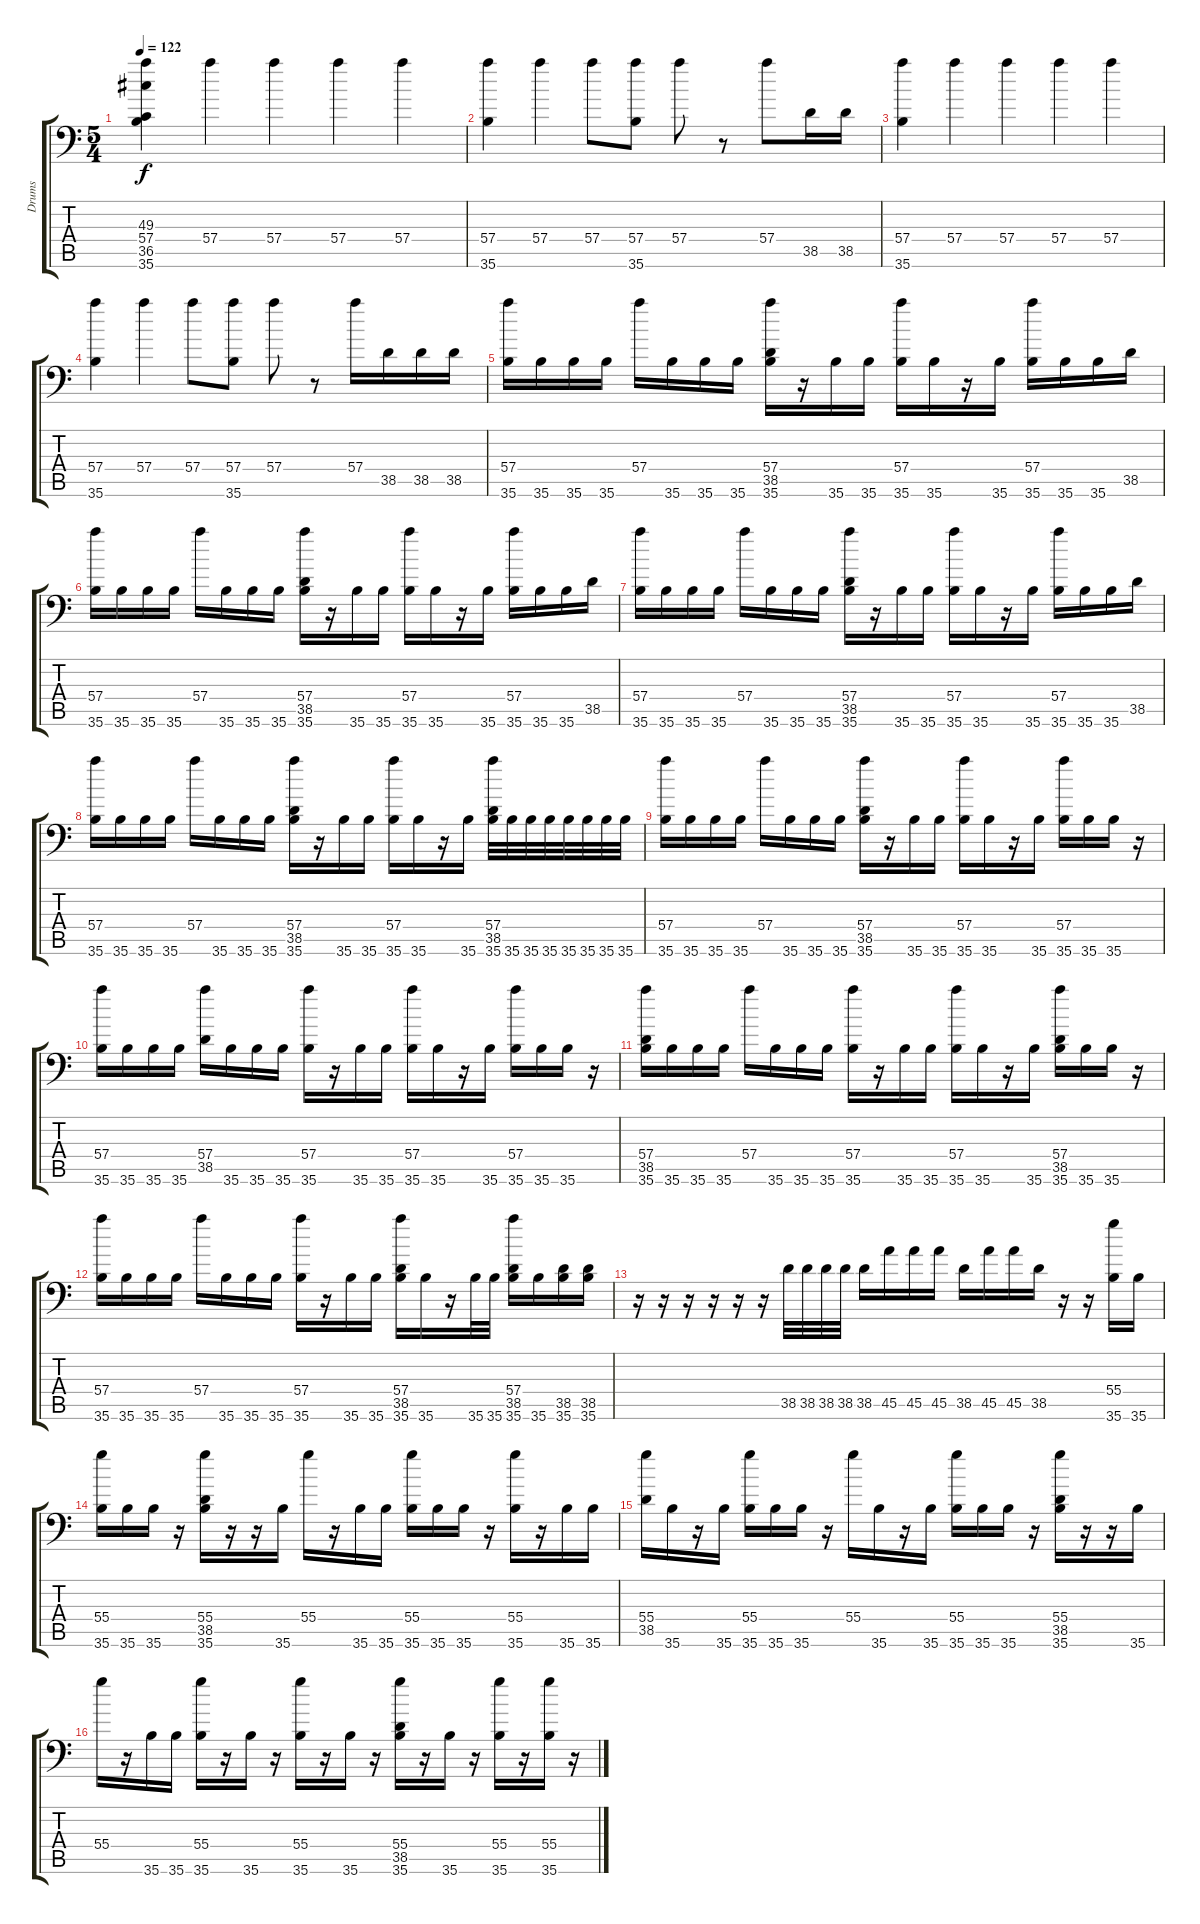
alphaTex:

\track ("Drums" "Drums") {instrument acousticgrandpiano}
\staff {score tabs}
\tuning (C-1 C-1 C-1 C-1 C-1 C-1) {hide}
\ts (5 4)
\tempo 122
\clef f4
\ks c
(49.3 57.4 36.5 35.6).4{dy f} 57.4.4 57.4.4 57.4.4 57.4.4 |
(57.4 35.6).4 57.4.4 57.4.8 (57.4 35.6).8 57.4.8 r.8 57.4.8 38.5.16 38.5.16 |
(57.4 35.6).4 57.4.4 57.4.4 57.4.4 57.4.4 |
(57.4 35.6).4 57.4.4 57.4.8 (57.4 35.6).8 57.4.8 r.8 57.4.16 38.5.16 38.5.16 38.5.16 |
(57.4 35.6).16 35.6.16 35.6.16 35.6.16 57.4.16 35.6.16 35.6.16 35.6.16 (57.4 38.5 35.6).16 r.16 35.6.16 35.6.16 (57.4 35.6).16 35.6.16 r.16 35.6.16 (57.4 35.6).16 35.6.16 35.6.16 38.5.16 |
(57.4 35.6).16 35.6.16 35.6.16 35.6.16 57.4.16 35.6.16 35.6.16 35.6.16 (57.4 38.5 35.6).16 r.16 35.6.16 35.6.16 (57.4 35.6).16 35.6.16 r.16 35.6.16 (57.4 35.6).16 35.6.16 35.6.16 38.5.16 |
(57.4 35.6).16 35.6.16 35.6.16 35.6.16 57.4.16 35.6.16 35.6.16 35.6.16 (57.4 38.5 35.6).16 r.16 35.6.16 35.6.16 (57.4 35.6).16 35.6.16 r.16 35.6.16 (57.4 35.6).16 35.6.16 35.6.16 38.5.16 |
(57.4 35.6).16 35.6.16 35.6.16 35.6.16 57.4.16 35.6.16 35.6.16 35.6.16 (57.4 38.5 35.6).16 r.16 35.6.16 35.6.16 (57.4 35.6).16 35.6.16 r.16 35.6.16 (57.4 38.5 35.6).32 35.6.32 35.6.32 35.6.32 35.6.32 35.6.32 35.6.32 35.6.32 |
(57.4 35.6).16 35.6.16 35.6.16 35.6.16 57.4.16 35.6.16 35.6.16 35.6.16 (57.4 38.5 35.6).16 r.16 35.6.16 35.6.16 (57.4 35.6).16 35.6.16 r.16 35.6.16 (57.4 35.6).16 35.6.16 35.6.16 r.16 |
(57.4 35.6).16 35.6.16 35.6.16 35.6.16 (57.4 38.5).16 35.6.16 35.6.16 35.6.16 (57.4 35.6).16 r.16 35.6.16 35.6.16 (57.4 35.6).16 35.6.16 r.16 35.6.16 (57.4 35.6).16 35.6.16 35.6.16 r.16 |
(57.4 38.5 35.6).16 35.6.16 35.6.16 35.6.16 57.4.16 35.6.16 35.6.16 35.6.16 (57.4 35.6).16 r.16 35.6.16 35.6.16 (57.4 35.6).16 35.6.16 r.16 35.6.16 (57.4 38.5 35.6).16 35.6.16 35.6.16 r.16 |
(57.4 35.6).16 35.6.16 35.6.16 35.6.16 57.4.16 35.6.16 35.6.16 35.6.16 (57.4 35.6).16 r.16 35.6.16 35.6.16 (57.4 38.5 35.6).16 35.6.16 r.16 35.6.32 35.6.32 (57.4 38.5 35.6).16 35.6.16 (38.5 35.6).16 (38.5 35.6).16 |
r.16 r.16 r.16 r.16 r.16 r.16 38.5.32 38.5.32 38.5.32 38.5.32 38.5.16 45.5.16 45.5.16 45.5.16 38.5.16 45.5.16 45.5.16 38.5.16 r.16 r.16 (55.4 35.6).16 35.6.16 |
(55.4 35.6).16 35.6.16 35.6.16 r.16 (55.4 38.5 35.6).16 r.16 r.16 35.6.16 55.4.16 r.16 35.6.16 35.6.16 (55.4 35.6).16 35.6.16 35.6.16 r.16 (55.4 35.6).16 r.16 35.6.16 35.6.16 |
(55.4 38.5).16 35.6.16 r.16 35.6.16 (55.4 35.6).16 35.6.16 35.6.16 r.16 55.4.16 35.6.16 r.16 35.6.16 (55.4 35.6).16 35.6.16 35.6.16 r.16 (55.4 38.5 35.6).16 r.16 r.16 35.6.16 |
55.4.16 r.16 35.6.16 35.6.16 (55.4 35.6).16 r.16 35.6.16 r.16 (55.4 35.6).16 r.16 35.6.16 r.16 (55.4 38.5 35.6).16 r.16 35.6.16 r.16 (55.4 35.6).16 r.16 (55.4 35.6).16 r.16
